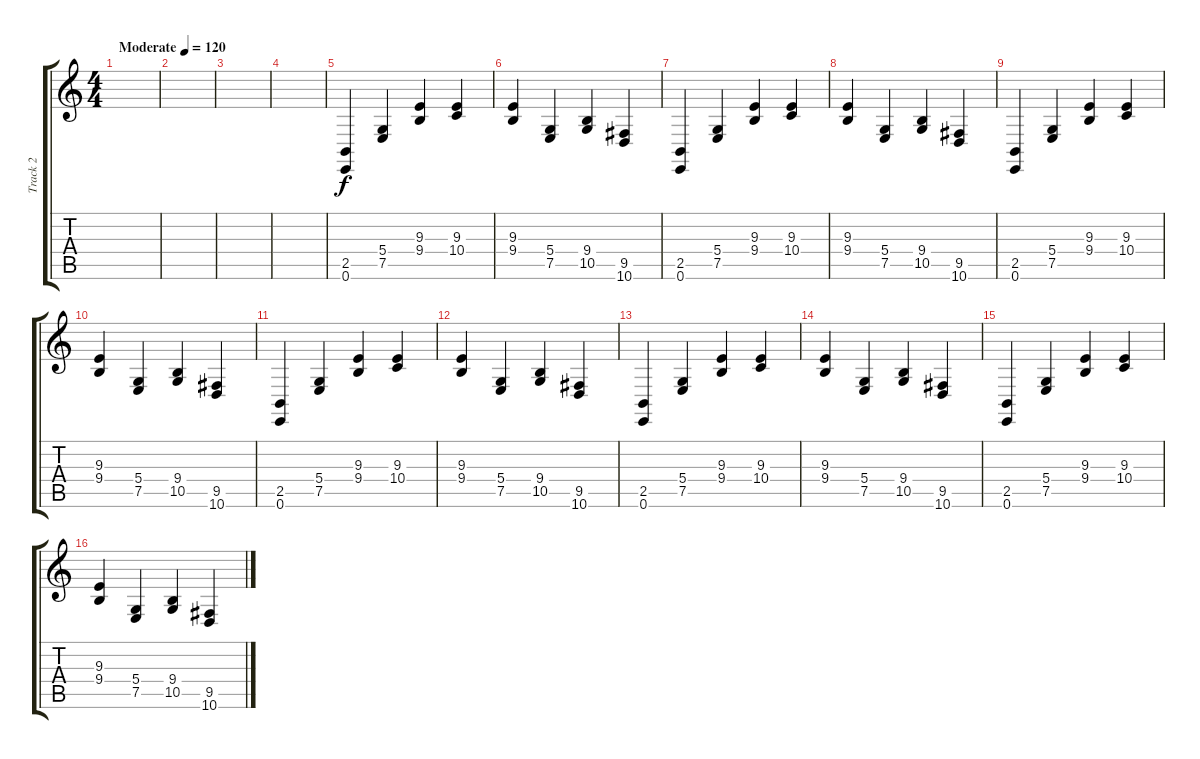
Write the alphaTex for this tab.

\track ("Track 2" "Track 2") {instrument synthstrings1}
\staff {score tabs}
\tuning (E4 B3 G3 D3 A2 E2) {hide}
\ts (4 4)
\tempo (120 "Moderate")
\clef g2
\ks c
|
|
|
|
(2.5 0.6).4 (5.4 7.5).4 (9.3 9.4).4 (9.3 10.4).4 |
(9.3 9.4).4 (5.4 7.5).4 (9.4 10.5).4 (9.5 10.6).4 |
(2.5 0.6).4 (5.4 7.5).4 (9.3 9.4).4 (9.3 10.4).4 |
(9.3 9.4).4 (5.4 7.5).4 (9.4 10.5).4 (9.5 10.6).4 |
(2.5 0.6).4 (5.4 7.5).4 (9.3 9.4).4 (9.3 10.4).4 |
(9.3 9.4).4 (5.4 7.5).4 (9.4 10.5).4 (9.5 10.6).4 |
(2.5 0.6).4 (5.4 7.5).4 (9.3 9.4).4 (9.3 10.4).4 |
(9.3 9.4).4 (5.4 7.5).4 (9.4 10.5).4 (9.5 10.6).4 |
(2.5 0.6).4 (5.4 7.5).4 (9.3 9.4).4 (9.3 10.4).4 |
(9.3 9.4).4 (5.4 7.5).4 (9.4 10.5).4 (9.5 10.6).4 |
(2.5 0.6).4 (5.4 7.5).4 (9.3 9.4).4 (9.3 10.4).4 |
(9.3 9.4).4 (5.4 7.5).4 (9.4 10.5).4 (9.5 10.6).4
